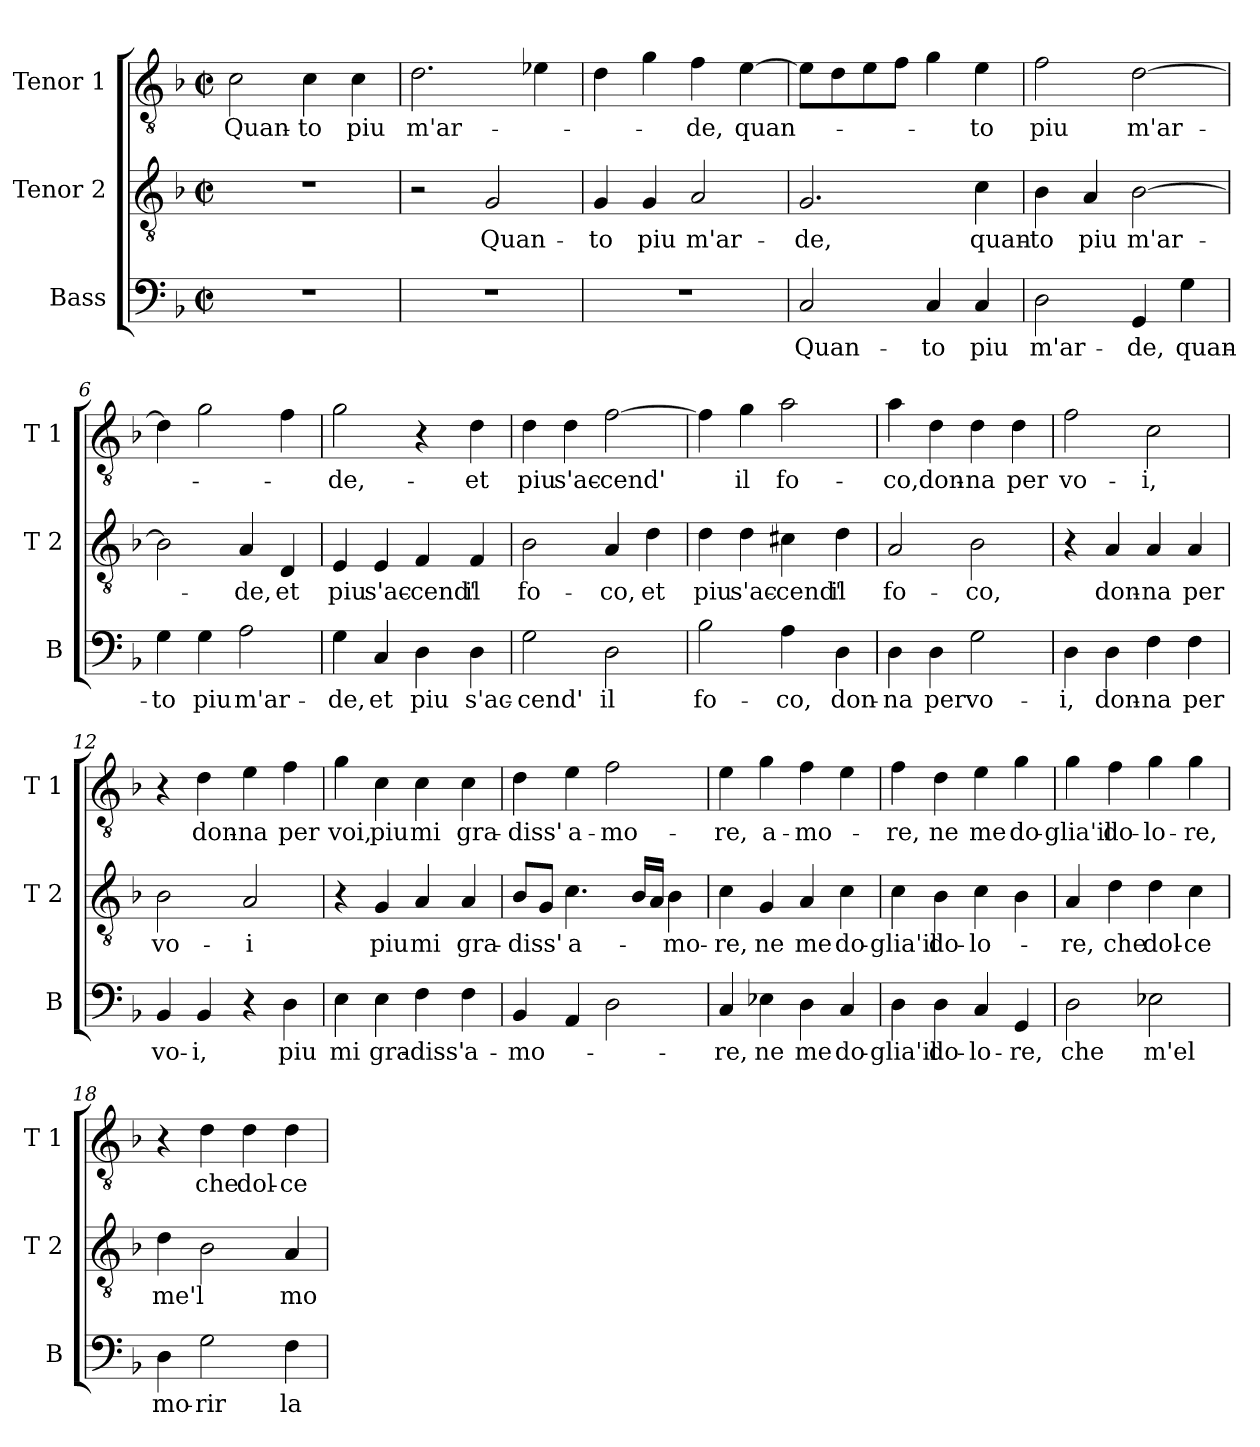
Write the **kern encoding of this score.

**kern	**text	**kern	**text	**kern	**text
*part3	*part3	*part2	*part2	*part1	*part1
*staff3	*staff3	*staff2	*staff2	*staff1	*staff1
*I"Bass	*	*I"Tenor 2	*	*I"Tenor 1	*
*I'B	*	*I'T 2	*	*I'T 1	*
*clefF4	*	*clefGv2	*	*clefGv2	*
*k[b-]	*	*k[b-]	*	*k[b-]	*
*F:	*	*F:	*	*F:	*
*M2/2	*	*M2/2	*	*M2/2	*
*met(c|)	*	*met(c|)	*	*met(c|)	*
=1	=1	=1	=1	=1	=1
!	!	!	!	!	!LO:LY:b
1r	.	1r	.	2c\	Quan-
!	!	!	!	!	!LO:LY:b
.	.	.	.	4c\	-to
!	!	!	!	!	!LO:LY:b
.	.	.	.	4c\	piu
=2	=2	=2	=2	=2	=2
!	!	!	!	!	!LO:LY:b
1r	.	2r	.	2.d\	m'ar-
!	!	!	!LO:LY:b	!	!
.	.	2G/	Quan-	.	.
.	.	.	.	4e-X\	.
=3	=3	=3	=3	=3	=3
!	!	!	!LO:LY:b	!	!
1r	.	4G/	-to	4d\	.
!	!	!	!LO:LY:b	!	!
.	.	4G/	piu	4g\	.
!	!	!	!LO:LY:b	!	!LO:LY:b
.	.	2A/	m'ar-	4f\	-de,
!	!	!	!	!	!LO:LY:b
.	.	.	.	[4e\	quan-
=4	=4	=4	=4	=4	=4
!	!LO:LY:b	!	!LO:LY:b	!	!
2C/	Quan-	2.G/	-de,	8e\L]	.
.	.	.	.	8d\	.
.	.	.	.	8e\	.
.	.	.	.	8f\J	.
!	!LO:LY:b	!	!	!	!
4C/	-to	.	.	4g\	.
!	!LO:LY:b	!	!LO:LY:b	!	!LO:LY:b
4C/	piu	4c\	quan-	4e\	-to
=5	=5	=5	=5	=5	=5
!	!LO:LY:b	!	!LO:LY:b	!	!LO:LY:b
2D\	m'ar-	4B-\	-to	2f\	piu
!	!	!	!LO:LY:b	!	!
.	.	4A/	piu	.	.
!	!LO:LY:b	!	!LO:LY:b	!	!LO:LY:b
4GG/	-de,	[2B-\	m'ar-	[2d\	m'ar-
!	!LO:LY:b	!	!	!	!
4G\	quan-	.	.	.	.
!!LO:LB:g=z
=6	=6	=6	=6	=6	=6
!	!LO:LY:b	!	!	!	!
4G\	-to	2B-\]	.	4d\]	.
!	!LO:LY:b	!	!	!	!
4G\	piu	.	.	2g\	.
!	!LO:LY:b	!	!LO:LY:b	!	!
2A\	m'ar-	4A/	-de,	.	.
!	!	!	!LO:LY:b	!	!
.	.	4D/	et	4f\	.
=7	=7	=7	=7	=7	=7
!	!LO:LY:b	!	!LO:LY:b	!	!LO:LY:b
4G\	-de,	4E/	piu	2g\	-de,-
!	!LO:LY:b	!	!LO:LY:b	!	!
4C/	et	4E/	s'ac-	.	.
!	!LO:LY:b	!	!LO:LY:b	!	!
4D\	piu	4F/	-cend'	4r	.
!	!LO:LY:b	!	!LO:LY:b	!	!LO:LY:b
4D\	s'ac-	4F/	il	4d\	-et
=8	=8	=8	=8	=8	=8
!	!LO:LY:b	!	!LO:LY:b	!	!LO:LY:b
2G\	-cend'	2B-\	fo-	4d\	piu
!	!	!	!	!	!LO:LY:b
.	.	.	.	4d\	s'ac-
!	!LO:LY:b	!	!LO:LY:b	!	!LO:LY:b
2D\	il	4A/	-co,	[2f\	-cend'
!	!	!	!LO:LY:b	!	!
.	.	4d\	et	.	.
=9	=9	=9	=9	=9	=9
!	!LO:LY:b	!	!LO:LY:b	!	!
2B-\	fo-	4d\	piu	4f\]	.
!	!	!	!LO:LY:b	!	!LO:LY:b
.	.	4d\	s'ac-	4g\	il
!	!LO:LY:b	!	!LO:LY:b	!	!LO:LY:b
4A\	-co,	4c#X\	-cend'	2a\	fo-
!	!LO:LY:b	!	!LO:LY:b	!	!
4D\	don-	4d\	il	.	.
=10	=10	=10	=10	=10	=10
!	!LO:LY:b	!	!LO:LY:b	!	!LO:LY:b
4D\	-na	2A/	fo-	4a\	-co,
!	!LO:LY:b	!	!	!	!LO:LY:b
4D\	per	.	.	4d\	don-
!	!LO:LY:b	!	!LO:LY:b	!	!LO:LY:b
2G\	vo-	2B-\	-co,	4d\	-na
!	!	!	!	!	!LO:LY:b
.	.	.	.	4d\	per
!!LO:LB:g=z
=11	=11	=11	=11	=11	=11
!	!LO:LY:b	!	!	!	!LO:LY:b
4D\	-i,	4r	.	2f\	vo-
!	!LO:LY:b	!	!LO:LY:b	!	!
4D\	don-	4A/	don-	.	.
!	!LO:LY:b	!	!LO:LY:b	!	!LO:LY:b
4F\	-na	4A/	-na	2c\	-i,
!	!LO:LY:b	!	!LO:LY:b	!	!
4F\	per	4A/	per	.	.
=12	=12	=12	=12	=12	=12
!	!LO:LY:b	!	!LO:LY:b	!	!
4BB-/	vo-	2B-\	vo-	4r	.
!	!LO:LY:b	!	!	!	!LO:LY:b
4BB-/	-i,	.	.	4d\	don-
!	!	!	!LO:LY:b	!	!LO:LY:b
4r	.	2A/	-i	4e\	-na
!	!LO:LY:b	!	!	!	!LO:LY:b
4D\	piu	.	.	4f\	per
=13	=13	=13	=13	=13	=13
!	!LO:LY:b	!	!	!	!LO:LY:b
4E\	mi	4r	.	4g\	voi,
!	!LO:LY:b	!	!LO:LY:b	!	!LO:LY:b
4E\	gra-	4G/	piu	4c\	piu
!	!LO:LY:b	!	!LO:LY:b	!	!LO:LY:b
4F\	-diss'	4A/	mi	4c\	mi
!	!LO:LY:b	!	!LO:LY:b	!	!LO:LY:b
4F\	a-	4A/	gra-	4c\	gra-
=14	=14	=14	=14	=14	=14
!	!LO:LY:b	!	!LO:LY:b	!	!LO:LY:b
4BB-/	-mo-	8B-/L	-diss'	4d\	-diss'
.	.	8G/J	.	.	.
!	!	!	!LO:LY:b	!	!LO:LY:b
4AA/	.	4.c\	a-	4e\	a-
!	!	!	!	!	!LO:LY:b
2D\	.	.	.	2f\	-mo-
.	.	16B-/LL	.	.	.
.	.	16A/JJ	.	.	.
!	!	!	!LO:LY:b	!	!
.	.	4B-\	-mo-	.	.
=15	=15	=15	=15	=15	=15
!	!LO:LY:b	!	!LO:LY:b	!	!LO:LY:b
4C/	-re,	4c\	-re,	4e\	-re,
!	!LO:LY:b	!	!LO:LY:b	!	!LO:LY:b
4E-X\	ne	4G/	ne	4g\	a-
!	!LO:LY:b	!	!LO:LY:b	!	!LO:LY:b
4D\	me	4A/	me	4f\	-mo-
!	!LO:LY:b	!	!LO:LY:b	!	!
4C/	do-	4c\	do-	4e\	.
!!LO:PB:g=z
=16	=16	=16	=16	=16	=16
!	!LO:LY:b	!	!LO:LY:b	!	!LO:LY:b
4D\	-glia'il	4c\	-glia'il	4f\	-re,
!	!LO:LY:b	!	!LO:LY:b	!	!LO:LY:b
4D\	do-	4B-\	do-	4d\	ne
!	!LO:LY:b	!	!LO:LY:b	!	!LO:LY:b
4C/	-lo-	4c\	-lo-	4e\	me
!	!LO:LY:b	!	!	!	!LO:LY:b
4GG/	-re,	4B-\	.	4g\	do-
=17	=17	=17	=17	=17	=17
!	!LO:LY:b	!	!LO:LY:b	!	!LO:LY:b
2D\	che	4A/	-re,	4g\	-glia'il
!	!	!	!LO:LY:b	!	!LO:LY:b
.	.	4d\	che	4f\	do-
!	!LO:LY:b	!	!LO:LY:b	!	!LO:LY:b
2E-X\	m'el	4d\	dol-	4g\	-lo-
!	!	!	!LO:LY:b	!	!LO:LY:b
.	.	4c\	-ce	4g\	-re,
=18	=18	=18	=18	=18	=18
!	!LO:LY:b	!	!LO:LY:b	!	!
4D\	mo-	4d\	me'l	4r	.
!	!LO:LY:b	!	!	!	!LO:LY:b
2G\	-rir	2B-\	.	4d\	che
!	!	!	!	!	!LO:LY:b
.	.	.	.	4d\	dol-
!	!LO:LY:b	!	!LO:LY:b	!	!LO:LY:b
4F\	la	4A/	mo-	4d\	-ce
=	=	=	=	=	=
*-	*-	*-	*-	*-	*-
